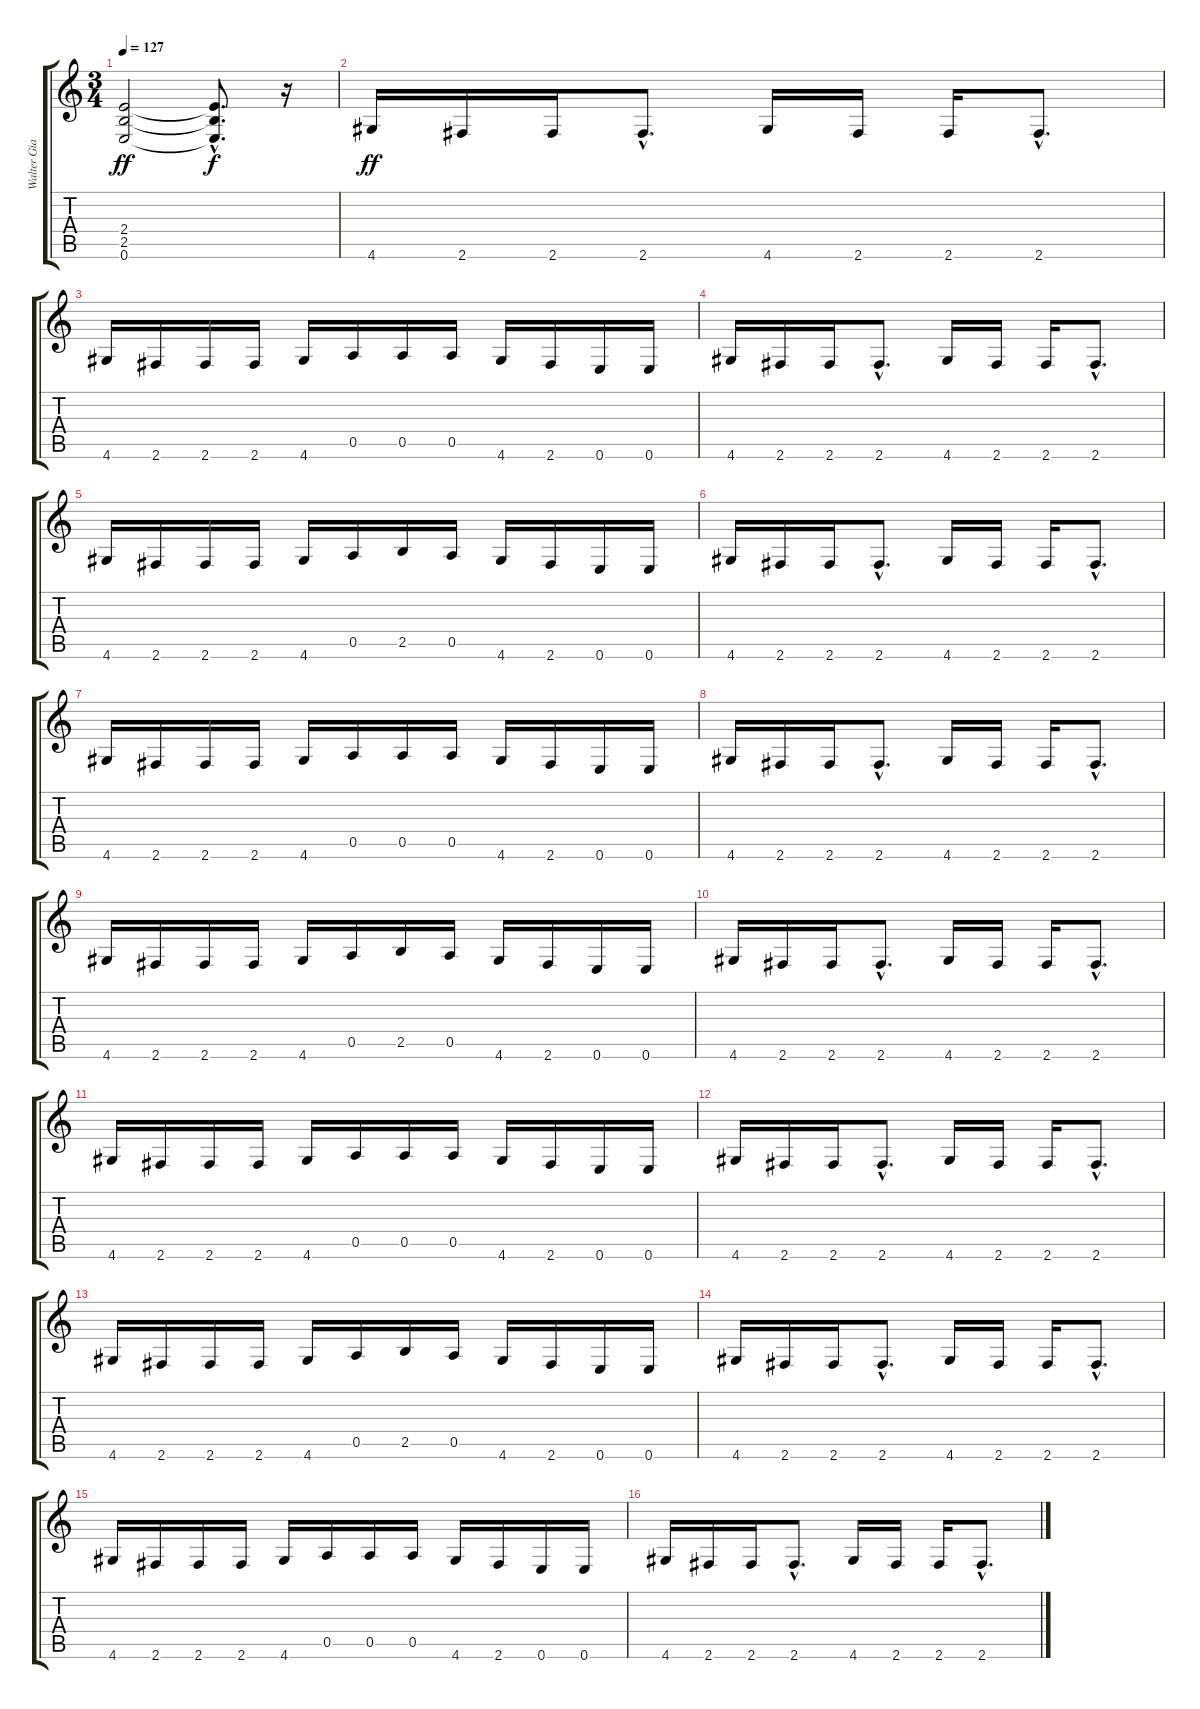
\track ("Walter Giardino" "Walter Gia") {instrument distortionguitar}
\staff {score tabs}
\tuning (E4 B3 G3 D3 A2 E2) {hide}
\ts (3 4)
\tempo 127
\clef g2
\ks c
(2.4 2.5 0.6).2{dy ff} (2.4{hac t} 2.5{hac t} 0.6{hac t}).8{d dy f} r.16 |
4.6.16{dy ff} 2.6.16 2.6.16 2.6{hac}.8{d} 4.6.16 2.6.16 2.6.16 2.6{hac}.8{d} |
4.6.16 2.6.16 2.6.16 2.6.16 4.6.16 0.5.16 0.5.16 0.5.16 4.6.16 2.6.16 0.6.16 0.6.16 |
4.6.16 2.6.16 2.6.16 2.6{hac}.8{d} 4.6.16 2.6.16 2.6.16 2.6{hac}.8{d} |
4.6.16 2.6.16 2.6.16 2.6.16 4.6.16 0.5.16 2.5.16 0.5.16 4.6.16 2.6.16 0.6.16 0.6.16 |
4.6.16 2.6.16 2.6.16 2.6{hac}.8{d} 4.6.16 2.6.16 2.6.16 2.6{hac}.8{d} |
4.6.16 2.6.16 2.6.16 2.6.16 4.6.16 0.5.16 0.5.16 0.5.16 4.6.16 2.6.16 0.6.16 0.6.16 |
4.6.16 2.6.16 2.6.16 2.6{hac}.8{d} 4.6.16 2.6.16 2.6.16 2.6{hac}.8{d} |
4.6.16 2.6.16 2.6.16 2.6.16 4.6.16 0.5.16 2.5.16 0.5.16 4.6.16 2.6.16 0.6.16 0.6.16 |
4.6.16 2.6.16 2.6.16 2.6{hac}.8{d} 4.6.16 2.6.16 2.6.16 2.6{hac}.8{d} |
4.6.16 2.6.16 2.6.16 2.6.16 4.6.16 0.5.16 0.5.16 0.5.16 4.6.16 2.6.16 0.6.16 0.6.16 |
4.6.16 2.6.16 2.6.16 2.6{hac}.8{d} 4.6.16 2.6.16 2.6.16 2.6{hac}.8{d} |
4.6.16 2.6.16 2.6.16 2.6.16 4.6.16 0.5.16 2.5.16 0.5.16 4.6.16 2.6.16 0.6.16 0.6.16 |
4.6.16 2.6.16 2.6.16 2.6{hac}.8{d} 4.6.16 2.6.16 2.6.16 2.6{hac}.8{d} |
4.6.16 2.6.16 2.6.16 2.6.16 4.6.16 0.5.16 0.5.16 0.5.16 4.6.16 2.6.16 0.6.16 0.6.16 |
4.6.16 2.6.16 2.6.16 2.6{hac}.8{d} 4.6.16 2.6.16 2.6.16 2.6{hac}.8{d}
